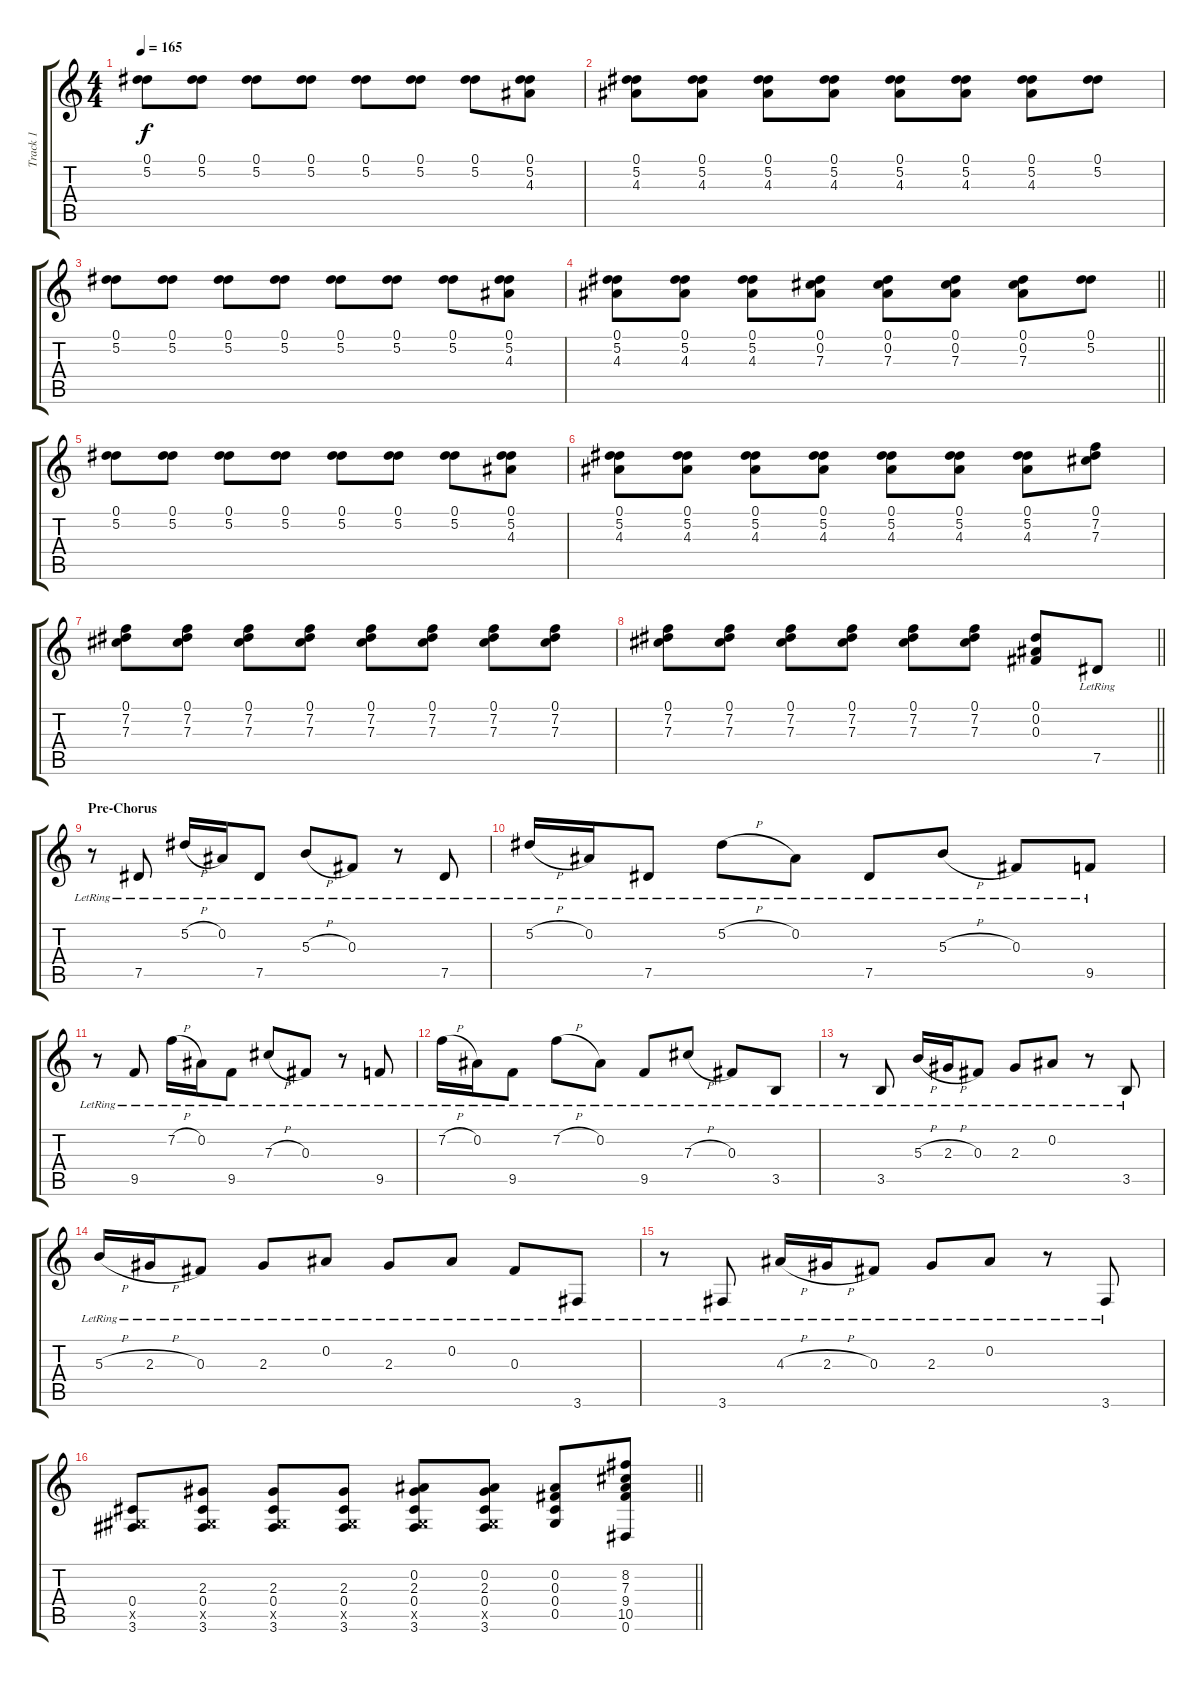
\track ("Track 1" "Track 1") {instrument overdrivenguitar}
\staff {score tabs}
\tuning (Eb4 Bb3 Gb3 Db3 Ab2 Eb2) {hide}
\ts (4 4)
\tempo 165
\clef g2
\ks c
(0.1 5.2).8{dy f} (0.1 5.2).8 (0.1 5.2).8 (0.1 5.2).8 (0.1 5.2).8 (0.1 5.2).8 (0.1 5.2).8 (0.1 5.2 4.3).8 |
(0.1 5.2 4.3).8 (0.1 5.2 4.3).8 (0.1 5.2 4.3).8 (0.1 5.2 4.3).8 (0.1 5.2 4.3).8 (0.1 5.2 4.3).8 (0.1 5.2 4.3).8 (0.1 5.2).8 |
(0.1 5.2).8 (0.1 5.2).8 (0.1 5.2).8 (0.1 5.2).8 (0.1 5.2).8 (0.1 5.2).8 (0.1 5.2).8 (0.1 5.2 4.3).8 |
\barLineRight lightlight
(0.1 5.2 4.3).8 (0.1 5.2 4.3).8 (0.1 5.2 4.3).8 (0.1 0.2 7.3).8 (0.1 0.2 7.3).8 (0.1 0.2 7.3).8 (0.1 0.2 7.3).8 (0.1 5.2).8 |
(0.1 5.2).8 (0.1 5.2).8 (0.1 5.2).8 (0.1 5.2).8 (0.1 5.2).8 (0.1 5.2).8 (0.1 5.2).8 (0.1 5.2 4.3).8 |
(0.1 5.2 4.3).8 (0.1 5.2 4.3).8 (0.1 5.2 4.3).8 (0.1 5.2 4.3).8 (0.1 5.2 4.3).8 (0.1 5.2 4.3).8 (0.1 5.2 4.3).8 (0.1 7.2 7.3).8 |
(0.1 7.2 7.3).8 (0.1 7.2 7.3).8 (0.1 7.2 7.3).8 (0.1 7.2 7.3).8 (0.1 7.2 7.3).8 (0.1 7.2 7.3).8 (0.1 7.2 7.3).8 (0.1 7.2 7.3).8 |
\barLineRight lightlight
(0.1 7.2 7.3).8 (0.1 7.2 7.3).8 (0.1 7.2 7.3).8 (0.1 7.2 7.3).8 (0.1 7.2 7.3).8 (0.1 7.2 7.3).8 (0.1 0.2 0.3).8 7.5{lr}.8 |
\section ("" "Pre-Chorus")
r.8 7.5{lr}.8 5.2{h lr}.16 0.2{lr}.16 7.5{lr}.8 5.3{h lr}.8 0.3{lr}.8 r.8 7.5{lr}.8 |
5.2{h lr}.16 0.2{lr}.16 7.5{lr}.8 5.2{h lr}.8 0.2{lr}.8 7.5{lr}.8 5.3{h lr}.8 0.3{lr}.8 9.5{lr}.8 |
r.8 9.5{lr}.8 7.2{h lr}.16 0.2{lr}.16 9.5{lr}.8 7.3{h lr}.8 0.3{lr}.8 r.8 9.5{lr}.8 |
7.2{h lr}.16 0.2{lr}.16 9.5{lr}.8 7.2{h lr}.8 0.2{lr}.8 9.5{lr}.8 7.3{h lr}.8 0.3{lr}.8 3.5{lr}.8 |
r.8 3.5{lr}.8 5.3{h lr}.16 2.3{h lr}.16 0.3{lr}.8 2.3{lr}.8 0.2{lr}.8 r.8 3.5{lr}.8 |
5.3{h lr}.16 2.3{h lr}.16 0.3{lr}.8 2.3{lr}.8 0.2{lr}.8 2.3{lr}.8 0.2{lr}.8 0.3{lr}.8 3.6{lr}.8 |
r.8 3.6{lr}.8 4.3{h lr}.16 2.3{h lr}.16 0.3{lr}.8 2.3{lr}.8 0.2{lr}.8 r.8 3.6{lr}.8 |
\barLineRight lightlight
(0.4 0.5{x} 3.6).8 (2.3 0.4 0.5{x} 3.6).8 (2.3 0.4 0.5{x} 3.6).8 (2.3 0.4 0.5{x} 3.6).8 (0.2 2.3 0.4 0.5{x} 3.6).8 (0.2 2.3 0.4 0.5{x} 3.6).8 (0.2 0.3 0.4 0.5).8 (8.2 7.3 9.4 10.5 0.6).8
